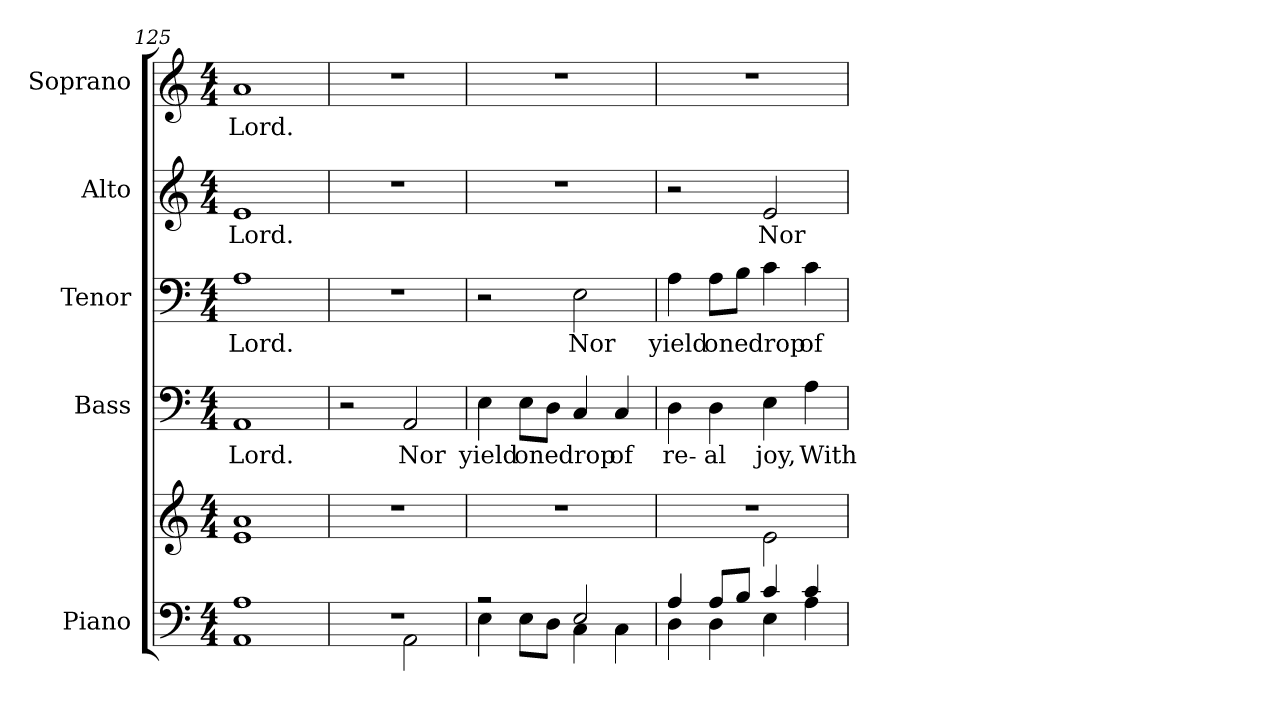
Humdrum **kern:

**kern	**kern	**kern	**text	**kern	**text	**kern	**text	**kern	**text
*part5	*part5	*part4	*part4	*part3	*part3	*part2	*part2	*part1	*part1
*staff6	*staff5	*staff4	*staff4	*staff3	*staff3	*staff2	*staff2	*staff1	*staff1
*I"Piano	*	*I"Bass	*	*I"Tenor	*	*I"Alto	*	*I"Soprano	*
*I'Pno.	*	*I'B.	*	*I'T.	*	*I'A.	*	*I'S.	*
!!LO:PB:g=z
*clefF4	*clefG2	*clefF4	*	*clefF4	*	*clefG2	*	*clefG2	*
*k[]	*k[]	*k[]	*	*k[]	*	*k[]	*	*k[]	*
*C:	*C:	*C:	*	*C:	*	*C:	*	*C:	*
*M4/4	*M4/4	*M4/4	*	*M4/4	*	*M4/4	*	*M4/4	*
=125	=125	=125	=125	=125	=125	=125	=125	=125	=125
!	!	!	!LO:LY:b:color=#000000	!	!	!	!	!	!
!	!	!	!	!	!LO:LY:b:color=#000000	!	!	!	!
!	!	!	!	!	!	!	!LO:LY:b:color=#000000	!	!
!	!	!	!	!	!	!	!	!	!LO:LY:b:color=#000000
1AAi 1Ai	1ei 1ai	1AAi	Lord.	1Ai	Lord.	1ei	Lord.	1ai	Lord.
=126	=126	=126	=126	=126	=126	=126	=126	=126	=126
*^	*	*	*	*	*	*	*	*	*
1r	2ryy	1r	2r	.	1r	.	1r	.	1r	.
!	!	!	!	!LO:LY:b:color=#000000	!	!	!	!	!	!
.	2AAi\	.	2AAi/	Nor	.	.	.	.	.	.
=127	=127	=127	=127	=127	=127	=127	=127	=127	=127	=127
!	!	!	!	!LO:LY:b:color=#000000	!	!	!	!	!	!
2r	4Ei\	1r	4Ei\	yield	2r	.	1r	.	1r	.
!	!	!	!	!LO:LY:b:color=#000000	!	!	!	!	!	!
.	8Ei\L	.	8Ei\L	one	.	.	.	.	.	.
.	8Di\J	.	8Di\J	.	.	.	.	.	.	.
!	!	!	!	!LO:LY:b:color=#000000	!	!	!	!	!	!
!	!	!	!	!	!	!LO:LY:b:color=#000000	!	!	!	!
2Ei/	4Ci\	.	4Ci/	drop	2Ei\	Nor	.	.	.	.
!	!	!	!	!LO:LY:b:color=#000000	!	!	!	!	!	!
.	4Ci\	.	4Ci/	of	.	.	.	.	.	.
=128	=128	=128	=128	=128	=128	=128	=128	=128	=128	=128
*	*	*^	*	*	*	*	*	*	*	*
!	!	!	!	!	!LO:LY:b:color=#000000	!	!	!	!	!	!
!	!	!	!	!	!	!	!LO:LY:b:color=#000000	!	!	!	!
4Ai/	4Di\	1r	2ryy	4Di\	re-	4Ai\	yield	2r	.	1r	.
!	!	!	!	!	!LO:LY:b:color=#000000	!	!	!	!	!	!
!	!	!	!	!	!	!	!LO:LY:b:color=#000000	!	!	!	!
8Ai/L	4Di\	.	.	4Di\	-al	8Ai\L	one	.	.	.	.
8Bi/J	.	.	.	.	.	8Bi\J	.	.	.	.	.
!	!	!	!	!	!LO:LY:b:color=#000000	!	!	!	!	!	!
!	!	!	!	!	!	!	!LO:LY:b:color=#000000	!	!	!	!
!	!	!	!	!	!	!	!	!	!LO:LY:b:color=#000000	!	!
4ci/	4Ei\	.	2ei\	4Ei\	joy,	4ci\	drop	2ei/	Nor	.	.
!	!	!	!	!	!LO:LY:b:color=#000000	!	!	!	!	!	!
!	!	!	!	!	!	!	!LO:LY:b:color=#000000	!	!	!	!
4ci/	4Ai\	.	.	4Ai\	With	4ci\	of	.	.	.	.
*v	*v	*	*	*	*	*	*	*	*	*	*
*	*v	*v	*	*	*	*	*	*	*	*
=	=	=	=	=	=	=	=	=	=
*-	*-	*-	*-	*-	*-	*-	*-	*-	*-
